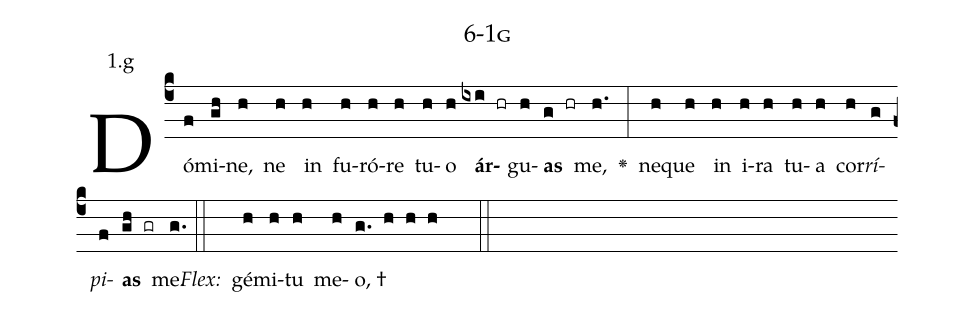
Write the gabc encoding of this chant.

name: 6-1g;
annotation: 1.g;
%%
(c4)Dó(f)mi(gh)ne,(h) ne(h) in(h) fu(h)ró(h)re(h) tu(h)o(h) <b>ár</b>(ixi hr)gu(h)<b>as</b>(g hr) me,(h.) <v>\greheightstar</v>(:) ne(h)que(h) in(h) i(h)ra(h) tu(h)a(h) cor(h)<i>rí</i>(g)<i>pi</i>(f)<b>as</b>(gh gr) me.(g.) (::)
<i>Flex:</i>()  gé(h)mi(h)tu(h) me(h)o, †(g. h h h  ::)

%E(h) u(h) o(g) u(f) a(gh) e.(g.) (::)
